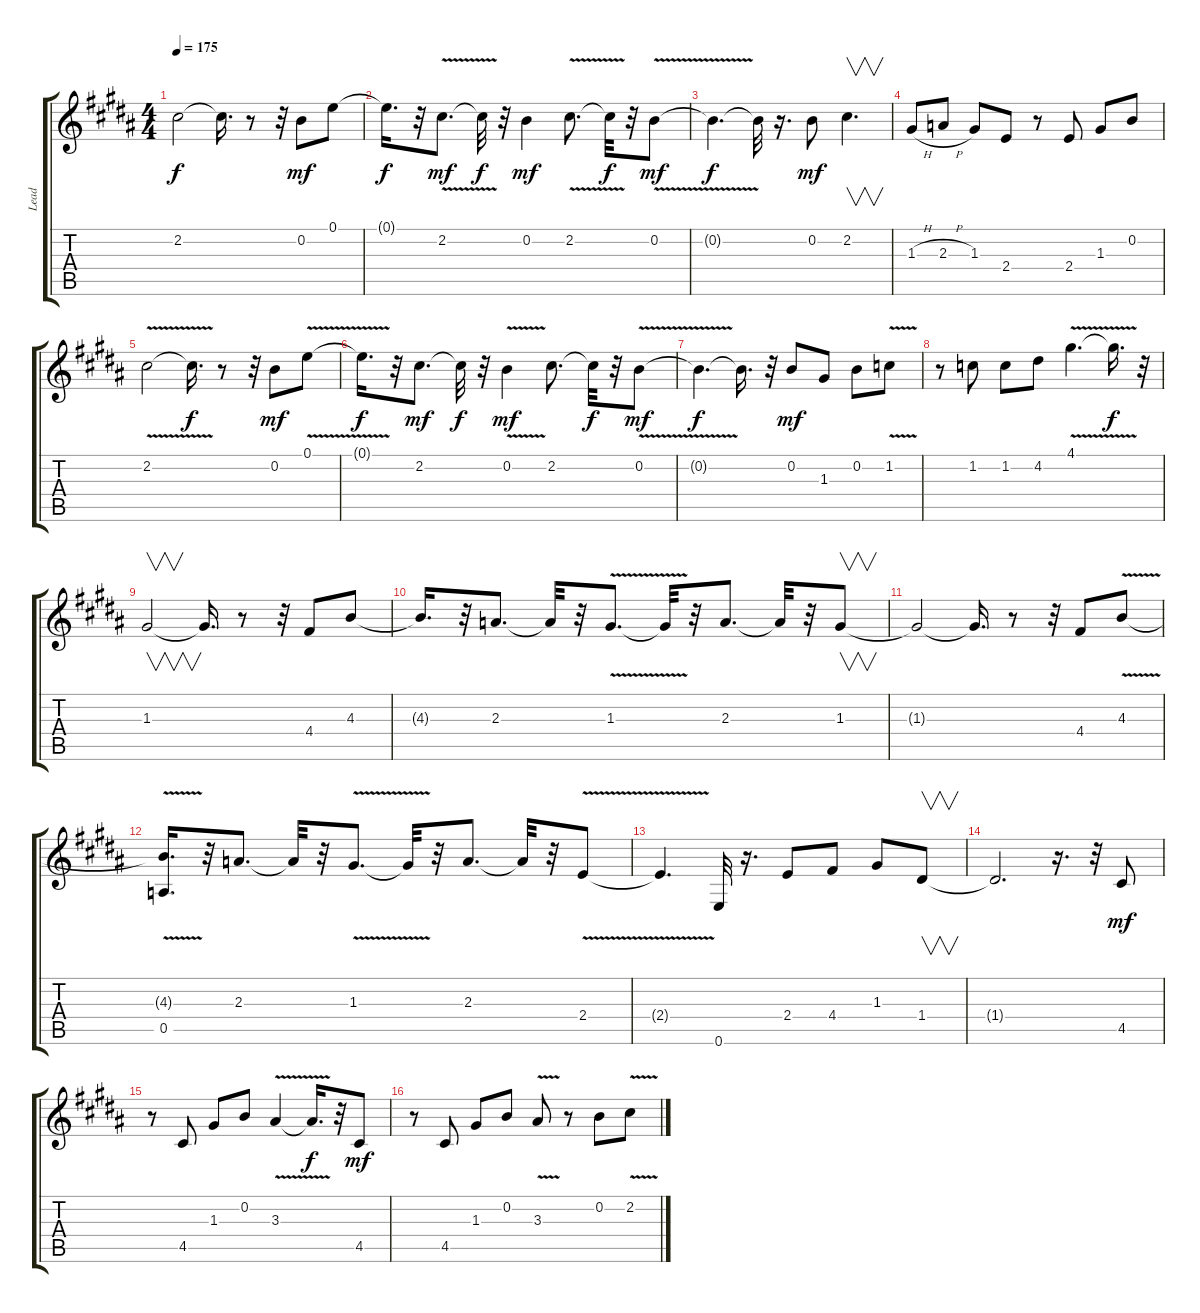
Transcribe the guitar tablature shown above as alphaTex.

\track ("Lead" "Lead") {instrument distortionguitar}
\staff {score tabs}
\tuning (E4 B3 G3 D3 A2 E2) {hide}
\ts (4 4)
\tempo 175
\clef g2
\ks b
2.2{t}.2{dy f} 2.2{t}.16{d} r.8 r.32 0.2.8{dy mf} 0.1.8 |
0.1{t}.16{d dy f} r.32 2.2{v}.8{d dy mf} 2.2{t}.32{dy f} r.32 0.2.4{dy mf} 2.2{v}.8{d} 2.2{t}.32{dy f} r.32 0.2{v}.8{dy mf} |
0.2{t}.4{d dy f} 0.2{t}.32 r.16{d} 0.2.8{dy mf} 2.2.4{v d} |
1.3{h}.8 2.3{h}.8 1.3.8 2.4.8 r.8 2.4.8 1.3.8 0.2.8 |
2.2{v}.2 2.2{t}.16{d dy f} r.8 r.32 0.2.8{dy mf} 0.1{v}.8 |
0.1{t}.16{d dy f} r.32 2.2.8{d dy mf} 2.2{t}.32{dy f} r.32 0.2{v}.4{dy mf} 2.2.8{d} 2.2{t}.32{dy f} r.32 0.2{v}.8{dy mf} |
0.2{t}.4{d dy f} 0.2{t}.16{d} r.32 0.2.8{dy mf} 1.3.8 0.2.8 1.2{v}.8 |
r.8 1.2.8 1.2.8 4.2.8 4.1{v}.4{d} 4.1{t}.16{d dy f} r.32 |
1.3.2{v} 1.3{t}.16{d} r.8 r.32 4.4.8 4.3.8 |
4.3{t}.16{d} r.32 2.3.8{d} 2.3{t}.32 r.32 1.3{v}.8{d} 1.3{t}.32 r.32 2.3.8{d} 2.3{t}.32 r.32 1.3.8{v} |
1.3{t}.2 1.3{t}.16{d} r.8 r.32 4.4.8 4.3{v}.8 |
(4.3{t} 0.5).16{d} r.32 2.3.8{d} 2.3{t}.32 r.32 1.3{v}.8{d} 1.3{t}.32 r.32 2.3.8{d} 2.3{t}.32 r.32 2.4{v}.8 |
2.4{t}.4{d} 0.6.32 r.16{d} 2.4.8 4.4.8 1.3.8 1.4.8{v} |
1.4{t}.2{d} r.16{d} r.32 4.5.8{dy mf} |
r.8 4.5.8 1.3.8 0.2.8 3.3{v}.4 3.3{t}.16{d dy f} r.32 4.5.8{dy mf} |
r.8 4.5.8 1.3.8 0.2.8 3.3{v}.8 r.8 0.2.8 2.2{v}.8
